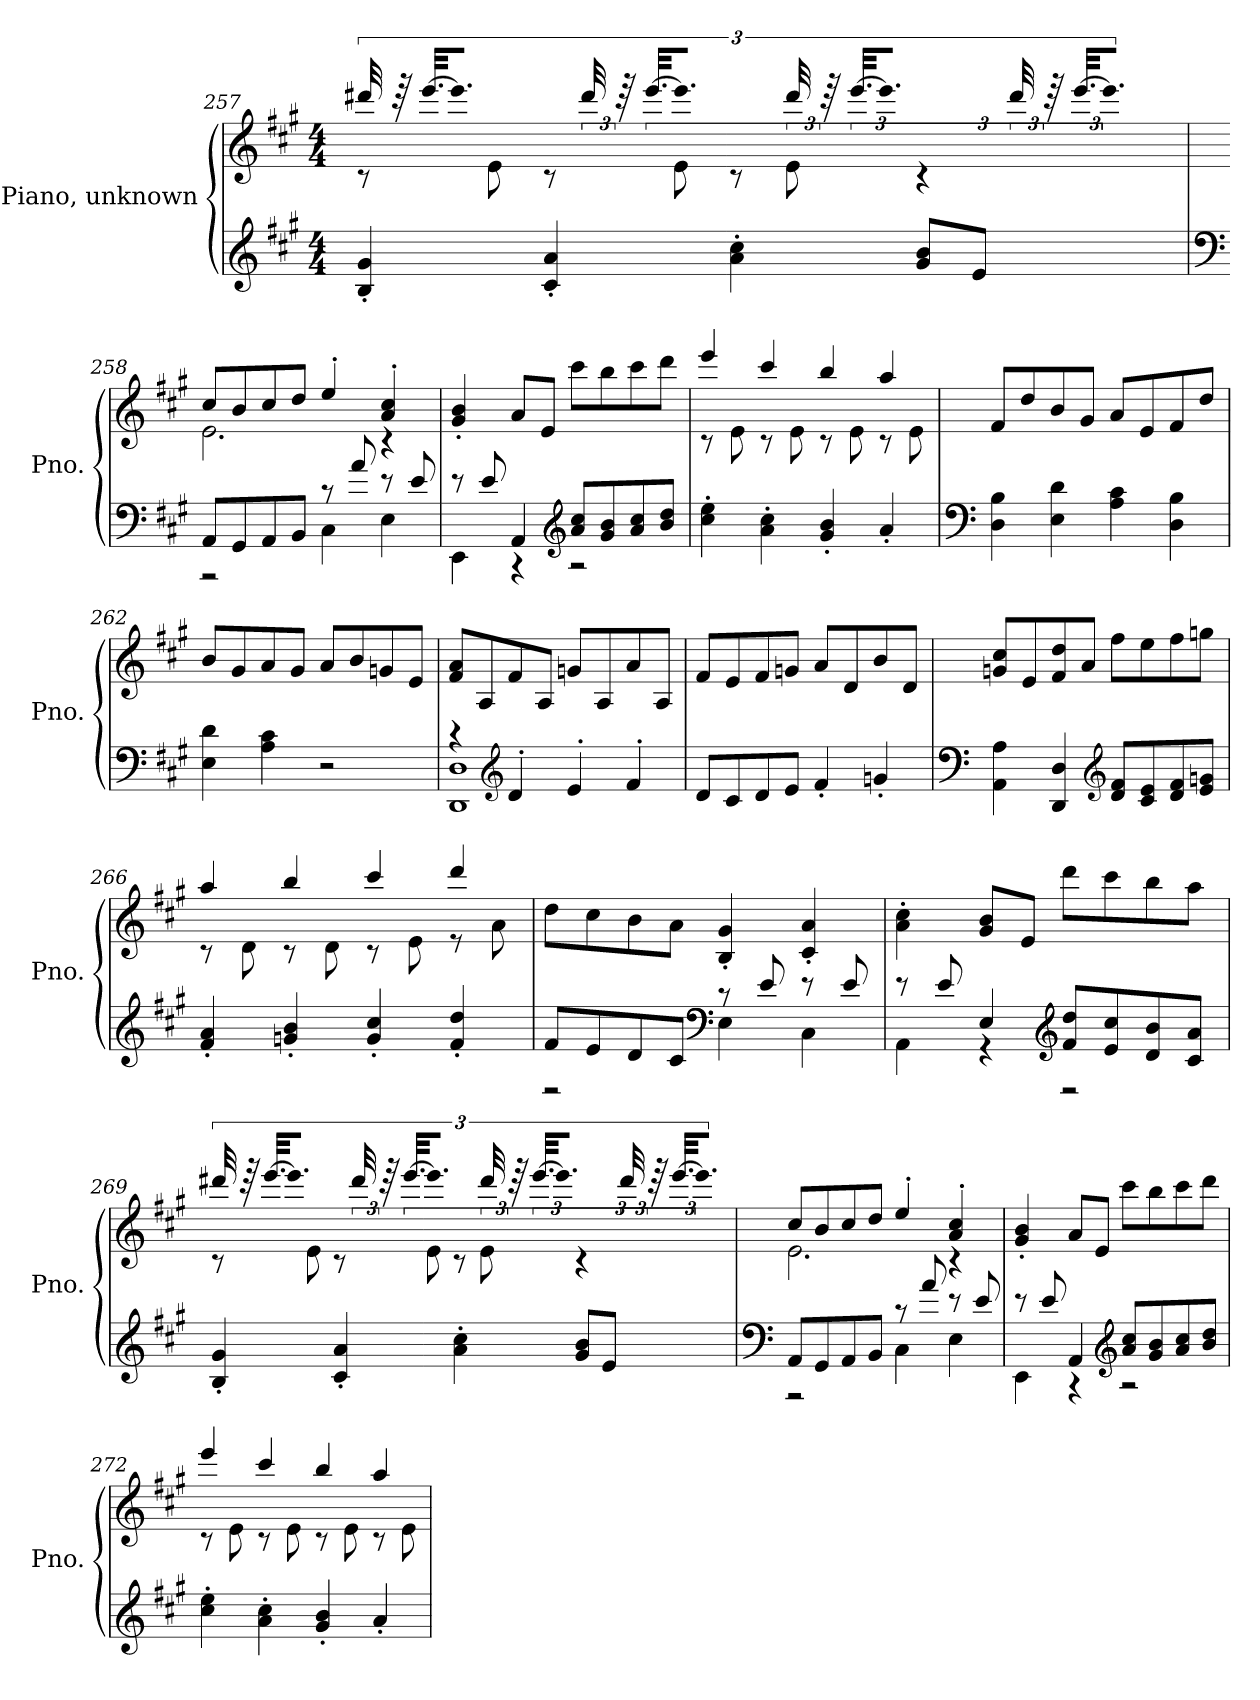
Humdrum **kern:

**kern	**kern
*part1	*part1
*staff2	*staff1
*I"Piano, unknown	*
*I'Pno.	*
*clefG2	*clefG2
*k[f#c#g#]	*k[f#c#g#]
*M4/4	*M4/4
=257	=257
*	*^
4B/' 4g#/'	48ddd#X/	8r
.	96r	.
.	[48.eee/KKL	.
.	8.eee/J]	.
.	.	8e\
4c#/' 4a/'	48ddd#/	8r
.	96r	.
.	[48.eee/KKL	.
.	8.eee/J]	.
.	.	8e\
4a\' 4cc#\'	48ddd#/	8r
.	96r	.
.	[48.eee/KKL	.
.	8.eee/J]	.
.	.	8e\
8g#/ 8b/L	48ddd#/	4r
.	96r	.
.	[48.eee/KKL	.
.	8.eee/J]	.
8e/J	.	.
!!LO:LB:g=z	!!
=258	=258	=258
*clefF4	*	*
*^	*	*
8AA/L	2r	8cc#/L	2.e\
8GG#/	.	8b/	.
8AA/	.	8cc#/	.
8BB/J	.	8dd/J	.
8r	4C#\	4ee'/	.
8a/	.	.	.
8r	4E\	4a/' 4cc#/'	4r
8e/	.	.	.
*	*	*v	*v
=259	=259	=259
8r	4EE\	4g#/' 4b/'
8e/	.	.
4AA/	4r	8a/L
.	.	8e/J
*clefG2	*	*
8a/ 8cc#/L	2r	8ccc#\L
8g#/ 8b/	.	8bb\
8a/ 8cc#/	.	8ccc#\
8b/ 8dd/J	.	8ddd\J
*v	*v	*
=260	=260
*	*^
4cc#\' 4ee\'	4eee/	8r
.	.	8e\
4a\' 4cc#\'	4ccc#/	8r
.	.	8e\
4g#/' 4b/'	4bb/	8r
.	.	8e\
4a'/	4aa/	8r
.	.	8e\
*	*v	*v
=261	=261
*clefF4	*
4D\ 4B\	8f#/L
.	8dd/
4E\ 4d\	8b/
.	8g#/J
4A\ 4c#\	8a/L
.	8e/
4D\ 4B\	8f#/
.	8dd/J
!!LO:LB:g=z
=262	=262
4E\ 4d\	8b/L
.	8g#/
4A\ 4c#\	8a/
.	8g#/J
2r	8a/L
.	8b/
.	8gn/
.	8e/J
=263	=263
*^	*
4r	1DD 1D	8f#/ 8a/L
.	.	8A/
*clefG2	*	*
4d'/	.	8f#/
.	.	8A/J
4e'/	.	8gn/L
.	.	8A/
4f#'/	.	8a/
.	.	8A/J
*v	*v	*
=264	=264
8d/L	8f#/L
8c#/	8e/
8d/	8f#/
8e/J	8gn/J
4f#'/	8a/L
.	8d/
4gn'/	8b/
.	8d/J
=265	=265
*clefF4	*
4AA\ 4A\	8gn/ 8cc#/L
.	8e/
4DD/ 4D/	8f#/ 8dd/
.	8a/J
*clefG2	*
8d/ 8f#/L	8ff#\L
8c#/ 8e/	8ee\
8d/ 8f#/	8ff#\
8e/ 8gn/J	8ggn\J
!!LO:LB:g=z
=266	=266
*	*^
4f#/' 4a/'	4aa/	8r
.	.	8d\
4gn/' 4b/'	4bb/	8r
.	.	8d\
4g/' 4cc#/'	4ccc#/	8r
.	.	8e\
4f#/' 4dd/'	4ddd/	8r
.	.	8a\
*	*v	*v
=267	=267
*^	*
8f#/L	2r	8dd\L
8e/	.	8cc#\
8d/	.	8b\
8c#/J	.	8a\J
*clefF4	*	*
8r	4E\	4B/' 4g#/'
8e/	.	.
8r	4C#\	4c#/' 4a/'
8e/	.	.
=268	=268	=268
8r	4AA\	4a\' 4cc#\'
8e/	.	.
4E/	4r	8g#/ 8b/L
.	.	8e/J
*clefG2	*	*
8f#/ 8dd/L	2r	8ddd\L
8e/ 8cc#/	.	8ccc#\
8d/ 8b/	.	8bb\
8c#/ 8a/J	.	8aa\J
*v	*v	*
!!LO:LB:g=z
=269	=269
*	*^
4B/' 4g#/'	48ddd#X/	8r
.	96r	.
.	[48.eee/KKL	.
.	8.eee/J]	.
.	.	8e\
4c#/' 4a/'	48ddd#/	8r
.	96r	.
.	[48.eee/KKL	.
.	8.eee/J]	.
.	.	8e\
4a\' 4cc#\'	48ddd#/	8r
.	96r	.
.	[48.eee/KKL	.
.	8.eee/J]	.
.	.	8e\
8g#/ 8b/L	48ddd#/	4r
.	96r	.
.	[48.eee/KKL	.
.	8.eee/J]	.
8e/J	.	.
=270	=270	=270
*clefF4	*	*
*^	*	*
8AA/L	2r	8cc#/L	2.e\
8GG#/	.	8b/	.
8AA/	.	8cc#/	.
8BB/J	.	8dd/J	.
8r	4C#\	4ee'/	.
8a/	.	.	.
8r	4E\	4a/' 4cc#/'	4r
8e/	.	.	.
*	*	*v	*v
!!LO:PB:g=z
=271	=271	=271
8r	4EE\	4g#/' 4b/'
8e/	.	.
4AA/	4r	8a/L
.	.	8e/J
*clefG2	*	*
8a/ 8cc#/L	2r	8ccc#\L
8g#/ 8b/	.	8bb\
8a/ 8cc#/	.	8ccc#\
8b/ 8dd/J	.	8ddd\J
*v	*v	*
=272	=272
*	*^
4cc#\' 4ee\'	4eee/	8r
.	.	8e\
4a\' 4cc#\'	4ccc#/	8r
.	.	8e\
4g#/' 4b/'	4bb/	8r
.	.	8e\
4a'/	4aa/	8r
.	.	8e\
*	*v	*v
=	=
*-	*-
